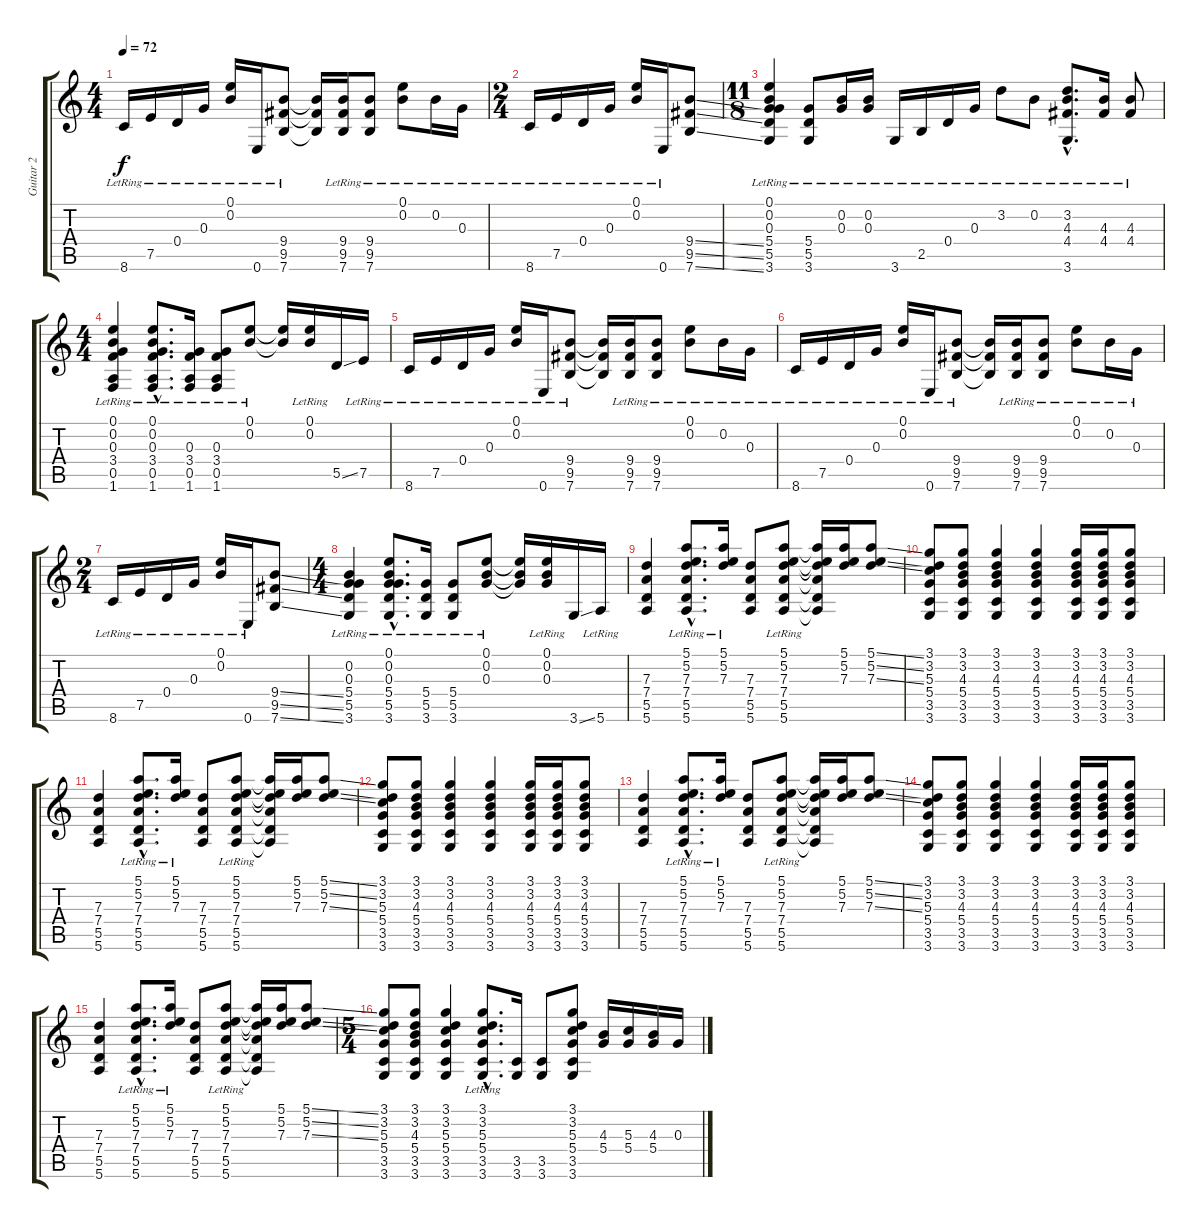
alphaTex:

\track ("Guitar 2" "Guitar 2") {instrument acousticguitarsteel}
\staff {score tabs}
\tuning (E4 B3 G3 D3 A2 E2) {hide}
\ts (4 4)
\tempo 72
\clef g2
\ks c
8.6{lr}.16{dy f} 7.5{lr}.16 0.4{lr}.16 0.3{lr}.16 (0.1{lr} 0.2{lr}).16 0.6{lr}.16 (9.4{lr} 9.5{lr} 7.6{lr}).8 (9.4{t} 9.5{t} 7.6{t}).16 (9.4{lr} 9.5{lr} 7.6{lr}).16 (9.4{lr} 9.5{lr} 7.6{lr}).8 (0.1{lr} 0.2{lr}).8 0.2{lr}.16 0.3{lr}.16 |
\ts (2 4)
8.6{lr}.16 7.5{lr}.16 0.4{lr}.16 0.3{lr}.16 (0.1{lr} 0.2{lr}).16 0.6{lr}.16 (9.4{ss} 9.5{ss} 7.6{ss}).8 |
\ts (11 8)
(0.1{lr} 0.2{lr} 0.3{lr} 5.4{lr} 5.5{lr} 3.6{lr}).4 (5.4{lr} 5.5{lr} 3.6{lr}).8 (0.2{lr} 0.3{lr}).16 (0.2{lr} 0.3{lr}).16 3.6{lr}.16 2.5{lr}.16 0.4{lr}.16 0.3{lr}.16 3.2{lr}.8 0.2{lr}.8 (3.2{hac lr} 4.3{hac lr} 4.4{hac lr} 3.6{hac lr}).8{d} (4.3{lr} 4.4{lr}).16 (4.3{lr} 4.4{lr}).8 |
\ts (4 4)
(0.1{lr} 0.2{lr} 0.3{lr} 3.4{lr} 0.5{lr} 1.6{lr}).4 (0.1{hac lr} 0.2{hac lr} 0.3{hac lr} 3.4{hac lr} 0.5{hac lr} 1.6{hac lr}).8{d} (0.3{lr} 3.4{lr} 0.5{lr} 1.6{lr}).16 (0.3{lr} 3.4{lr} 0.5{lr} 1.6{lr}).8 (0.1{lr} 0.2{lr}).8 (0.1{t} 0.2{t}).16 (0.1{lr} 0.2{lr}).16 5.5{ss}.16 7.5{lr}.16 |
8.6{lr}.16 7.5{lr}.16 0.4{lr}.16 0.3{lr}.16 (0.1{lr} 0.2{lr}).16 0.6{lr}.16 (9.4{lr} 9.5{lr} 7.6{lr}).8 (9.4{t} 9.5{t} 7.6{t}).16 (9.4{lr} 9.5{lr} 7.6{lr}).16 (9.4{lr} 9.5{lr} 7.6{lr}).8 (0.1{lr} 0.2{lr}).8 0.2{lr}.16 0.3{lr}.16 |
8.6{lr}.16 7.5{lr}.16 0.4{lr}.16 0.3{lr}.16 (0.1{lr} 0.2{lr}).16 0.6{lr}.16 (9.4{lr} 9.5{lr} 7.6{lr}).8 (9.4{t} 9.5{t} 7.6{t}).16 (9.4{lr} 9.5{lr} 7.6{lr}).16 (9.4{lr} 9.5{lr} 7.6{lr}).8 (0.1{lr} 0.2{lr}).8 0.2{lr}.16 0.3{lr}.16 |
\ts (2 4)
8.6{lr}.16 7.5{lr}.16 0.4{lr}.16 0.3{lr}.16 (0.1{lr} 0.2{lr}).16 0.6{lr}.16 (9.4{ss} 9.5{ss} 7.6{ss}).8 |
\ts (4 4)
(0.2{lr} 0.3{lr} 5.4{lr} 5.5{lr} 3.6{lr}).4 (0.1{hac lr} 0.2{hac lr} 0.3{hac lr} 5.4{hac lr} 5.5{hac lr} 3.6{hac lr}).8{d} (5.4{lr} 5.5{lr} 3.6{lr}).16 (5.4{lr} 5.5{lr} 3.6{lr}).8 (0.1{lr} 0.2{lr} 0.3{lr}).8 (0.1{t} 0.2{t} 0.3{t}).16 (0.1{lr} 0.2{lr} 0.3{lr}).16 3.6{ss}.16 5.6{lr}.16 |
(7.3 7.4 5.5 5.6).4 (5.1{hac} 5.2{hac} 7.3{hac} 7.4{hac lr} 5.5{hac lr} 5.6{hac lr}).8{d} (5.1{lr} 5.2{lr} 7.3).16 (7.3 7.4 5.5 5.6).8 (5.1 5.2 7.3 7.4{lr} 5.5{lr} 5.6{lr}).8 (5.1{t} 5.2{t} 7.3{t} 7.4{t} 5.5{t} 5.6{t}).16 (5.1 5.2 7.3).16 (5.1{ss} 5.2{ss} 7.3{ss}).8 |
(3.1 3.2 5.3 5.4 3.5 3.6).8 (3.1 3.2 4.3 5.4 3.5 3.6).8 (3.1 3.2 4.3 5.4 3.5 3.6).4 (3.1 3.2 4.3 5.4 3.5 3.6).4 (3.1 3.2 4.3 5.4 3.5 3.6).16 (3.1 3.2 4.3 5.4 3.5 3.6).16 (3.1 3.2 4.3 5.4 3.5 3.6).8 |
(7.3 7.4 5.5 5.6).4 (5.1{hac} 5.2{hac} 7.3{hac} 7.4{hac lr} 5.5{hac lr} 5.6{hac lr}).8{d} (5.1{lr} 5.2{lr} 7.3).16 (7.3 7.4 5.5 5.6).8 (5.1 5.2 7.3 7.4{lr} 5.5{lr} 5.6{lr}).8 (5.1{t} 5.2{t} 7.3{t} 7.4{t} 5.5{t} 5.6{t}).16 (5.1 5.2 7.3).16 (5.1{ss} 5.2{ss} 7.3{ss}).8 |
(3.1 3.2 5.3 5.4 3.5 3.6).8 (3.1 3.2 4.3 5.4 3.5 3.6).8 (3.1 3.2 4.3 5.4 3.5 3.6).4 (3.1 3.2 4.3 5.4 3.5 3.6).4 (3.1 3.2 4.3 5.4 3.5 3.6).16 (3.1 3.2 4.3 5.4 3.5 3.6).16 (3.1 3.2 4.3 5.4 3.5 3.6).8 |
(7.3 7.4 5.5 5.6).4 (5.1{hac} 5.2{hac} 7.3{hac} 7.4{hac lr} 5.5{hac lr} 5.6{hac lr}).8{d} (5.1{lr} 5.2{lr} 7.3).16 (7.3 7.4 5.5 5.6).8 (5.1 5.2 7.3 7.4{lr} 5.5{lr} 5.6{lr}).8 (5.1{t} 5.2{t} 7.3{t} 7.4{t} 5.5{t} 5.6{t}).16 (5.1 5.2 7.3).16 (5.1{ss} 5.2{ss} 7.3{ss}).8 |
(3.1 3.2 5.3 5.4 3.5 3.6).8 (3.1 3.2 4.3 5.4 3.5 3.6).8 (3.1 3.2 4.3 5.4 3.5 3.6).4 (3.1 3.2 4.3 5.4 3.5 3.6).4 (3.1 3.2 4.3 5.4 3.5 3.6).16 (3.1 3.2 4.3 5.4 3.5 3.6).16 (3.1 3.2 4.3 5.4 3.5 3.6).8 |
(7.3 7.4 5.5 5.6).4 (5.1{hac} 5.2{hac} 7.3{hac} 7.4{hac lr} 5.5{hac lr} 5.6{hac lr}).8{d} (5.1{lr} 5.2{lr} 7.3).16 (7.3 7.4 5.5 5.6).8 (5.1 5.2 7.3 7.4{lr} 5.5{lr} 5.6{lr}).8 (5.1{t} 5.2{t} 7.3{t} 7.4{t} 5.5{t} 5.6{t}).16 (5.1 5.2 7.3).16 (5.1{ss} 5.2{ss} 7.3{ss}).8 |
\ts (5 4)
(3.1 3.2 5.3 5.4 3.5 3.6).8 (3.1 3.2 4.3 5.4 3.5 3.6).8 (3.1 3.2 5.3 5.4 3.5 3.6).4 (3.1{hac lr} 3.2{hac lr} 5.3{hac lr} 5.4{hac lr} 3.5{hac} 3.6{hac}).8{d} (3.5 3.6).16 (3.5 3.6).8 (3.1 3.2 5.3 5.4 3.5 3.6).8 (4.3 5.4).16 (5.3 5.4).16 (4.3 5.4).16 0.3.16
